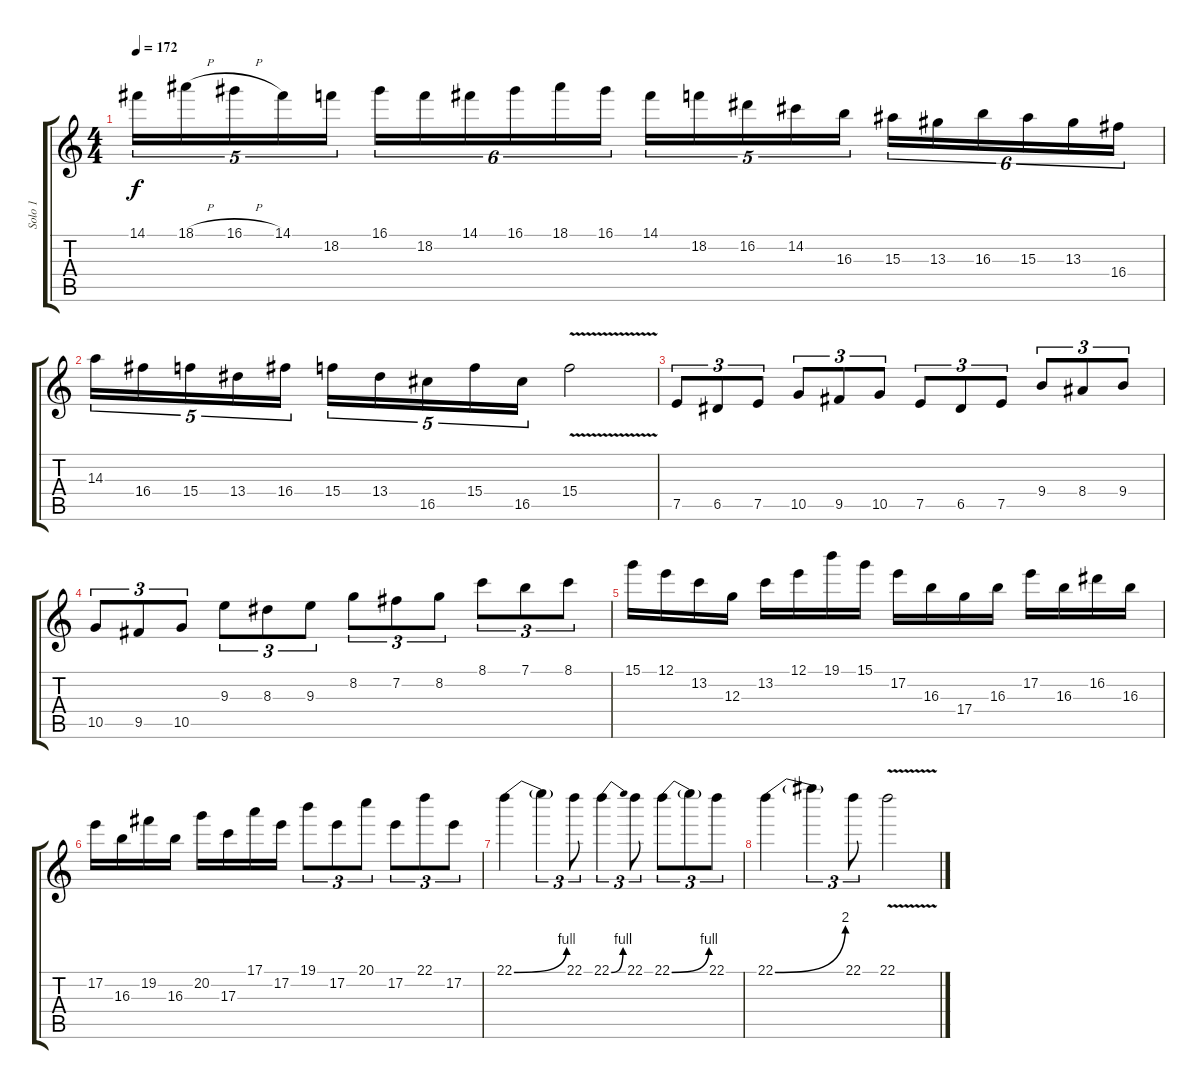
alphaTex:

\track ("Solo 1" "Solo 1") {instrument distortionguitar}
\staff {score tabs}
\tuning (E4 B3 G3 D3 A2 E2) {hide}
\ts (4 4)
\tempo 172
\clef g2
\ks c
14.1.16{tu (5 4) dy f} 18.1{h}.16{tu (5 4)} 16.1{h}.16{tu (5 4)} 14.1.16{tu (5 4)} 18.2.16{tu (5 4)} 16.1.16{tu (6 4)} 18.2.16{tu (6 4)} 14.1.16{tu (6 4)} 16.1.16{tu (6 4)} 18.1.16{tu (6 4)} 16.1.16{tu (6 4)} 14.1.16{tu (5 4)} 18.2.16{tu (5 4)} 16.2.16{tu (5 4)} 14.2.16{tu (5 4)} 16.3.16{tu (5 4)} 15.3.16{tu (6 4)} 13.3.16{tu (6 4)} 16.3.16{tu (6 4)} 15.3.16{tu (6 4)} 13.3.16{tu (6 4)} 16.4.16{tu (6 4)} |
14.3.16{tu (5 4)} 16.4.16{tu (5 4)} 15.4.16{tu (5 4)} 13.4.16{tu (5 4)} 16.4.16{tu (5 4)} 15.4.16{tu (5 4)} 13.4.16{tu (5 4)} 16.5.16{tu (5 4)} 15.4.16{tu (5 4)} 16.5.16{tu (5 4)} 15.4{v}.2 |
7.5.8{tu (3 2)} 6.5.8{tu (3 2)} 7.5.8{tu (3 2)} 10.5.8{tu (3 2)} 9.5.8{tu (3 2)} 10.5.8{tu (3 2)} 7.5.8{tu (3 2)} 6.5.8{tu (3 2)} 7.5.8{tu (3 2)} 9.4.8{tu (3 2)} 8.4.8{tu (3 2)} 9.4.8{tu (3 2)} |
10.5.8{tu (3 2)} 9.5.8{tu (3 2)} 10.5.8{tu (3 2)} 9.3.8{tu (3 2)} 8.3.8{tu (3 2)} 9.3.8{tu (3 2)} 8.2.8{tu (3 2)} 7.2.8{tu (3 2)} 8.2.8{tu (3 2)} 8.1.8{tu (3 2)} 7.1.8{tu (3 2)} 8.1.8{tu (3 2)} |
15.1.16 12.1.16 13.2.16 12.3.16 13.2.16 12.1.16 19.1.16 15.1.16 17.2.16 16.3.16 17.4.16 16.3.16 17.2.16 16.3.16 16.2.16 16.3.16 |
17.2.16 16.3.16 19.2.16 16.3.16 20.2.16 17.3.16 17.1.16 17.2.16 19.1.8{tu (3 2)} 17.2.8{tu (3 2)} 20.1.8{tu (3 2)} 17.2.8{tu (3 2)} 22.1.8{tu (3 2)} 17.2.8{tu (3 2)} |
22.1{be (bend 0 0 60 4)}.4 22.1{t}.4{tu (3 2)} 22.1.8{tu (3 2)} 22.1{be (bend 0 0 60 4)}.4{tu (3 2)} 22.1.8{tu (3 2)} 22.1{be (bend 0 0 60 4)}.8{tu (3 2)} 22.1{t}.8{tu (3 2)} 22.1.8{tu (3 2)} |
22.1{be (bend 0 0 60 8)}.4 22.1{t}.4{tu (3 2)} 22.1.8{tu (3 2)} 22.1{v}.2
